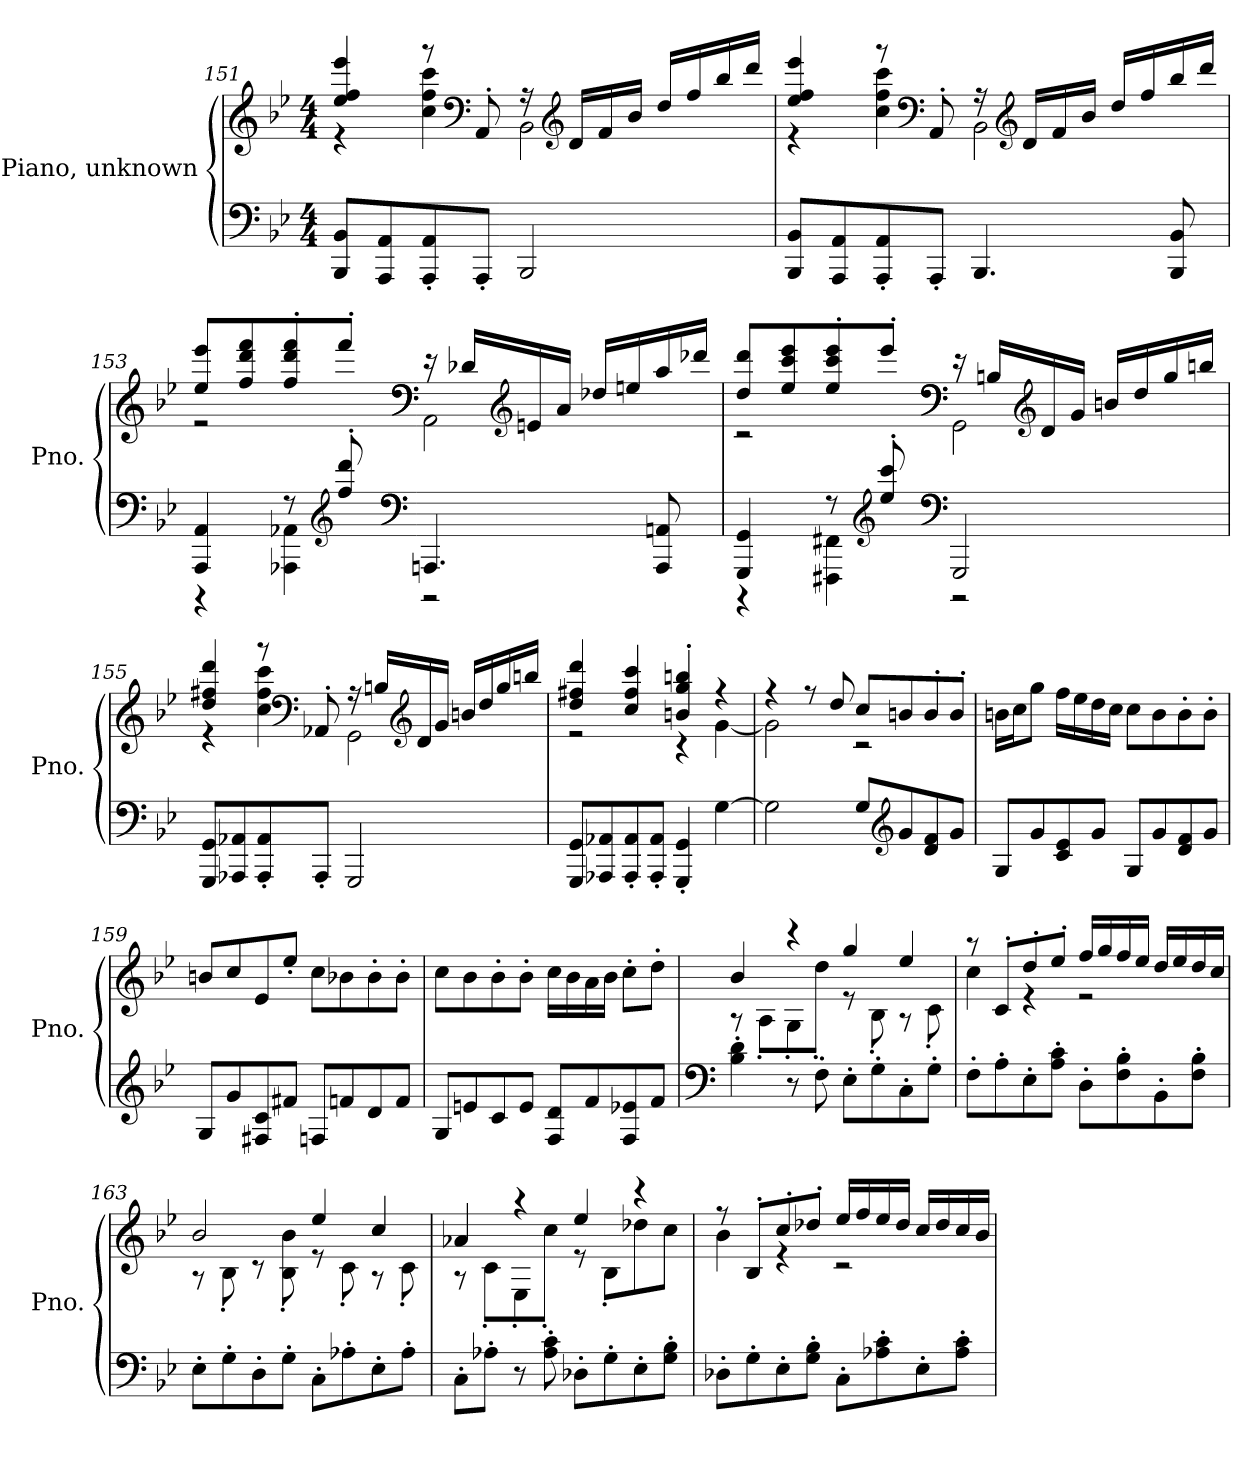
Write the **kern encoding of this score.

**kern	**kern
*part1	*part1
*staff2	*staff1
*I"Piano, unknown	*
*I'Pno.	*
*clefF4	*clefG2
*k[b-e-]	*k[b-e-]
*M4/4	*M4/4
=151	=151
*	*^
8BBB-/ 8BB-/L	4ee-/ 4ff/ 4eee-/	4r
8AAA/ 8AA/	.	.
8AAA/' 8AA/'	8r	4cc\ 4ff\ 4ccc\
*	*clefF4	*
8AAA'/J	8AA'/	.
2BBB-/	16r	2BB-\
*	*clefG2	*
.	16d/LL	.
.	16f/	.
.	16b-/JJ	.
.	16dd/LL	.
.	16ff/	.
.	16bb-/	.
.	16ddd/JJ	.
!!LO:LB:g=z	!!
=152	=152	=152
8BBB-/ 8BB-/L	4ee-/ 4ff/ 4eee-/	4r
8AAA/ 8AA/	.	.
8AAA/' 8AA/'	8r	4cc\ 4ff\ 4ccc\
*	*clefF4	*
8AAA'/J	8AA'/	.
4.BBB-/	16r	2BB-\
*	*clefG2	*
.	16d/LL	.
.	16f/	.
.	16b-/JJ	.
.	16dd/LL	.
.	16ff/	.
8BBB-/ 8BB-/	16bb-/	.
.	16ddd/JJ	.
=153	=153	=153
*^	*	*
4AAA/ 4AA/	4r	8ee-/ 8eee-/L	2r
.	.	8ff/ 8ddd/ 8fff/	.
8r	4AAA-X\ 4AA-X\	8ff/' 8ddd/' 8fff/'	.
*clefG2	*	*	*
8ff/' 8ddd/'	.	8fff'/J	.
*clefF4	*	*clefF4	*
4.AAAn/	2r	16r	2AA\
.	.	16d-X/LL	.
*	*	*clefG2	*
.	.	16en/	.
.	.	16a/JJ	.
.	.	16dd-X/LL	.
.	.	16een/	.
8AAA/ 8AAn/	.	16aa/	.
.	.	16ddd-X/JJ	.
!!LO:LB:g=z	!!
=154	=154	=154	=154
4GGG/ 4GG/	4r	8dd/ 8ddd/L	2r
.	.	8ee-/ 8ccc/ 8eee-/	.
8r	4FFF#X\ 4FF#X\	8ee-/' 8ccc/' 8eee-/'	.
*clefG2	*	*	*
8ee-/' 8ccc/'	.	8eee-'/J	.
*clefF4	*	*clefF4	*
2GGG/	2r	16r	2GG\
.	.	16Bn/LL	.
*	*	*clefG2	*
.	.	16d/	.
.	.	16g/JJ	.
.	.	16bn/LL	.
.	.	16dd/	.
.	.	16gg/	.
.	.	16bbn/JJ	.
*v	*v	*	*
=155	=155	=155
8GGG/ 8GG/L	4dd/ 4ff#X/ 4ddd/	4r
8AAA-X/ 8AA-X/	.	.
8AAA-/' 8AA-/'	8r	4cc\ 4ff#\ 4ccc\
*	*clefF4	*
8AAA-'/J	8AA-X'/	.
2GGG/	16r	2GG\
.	16Bn/LL	.
*	*clefG2	*
.	16d/	.
.	16g/JJ	.
.	16bn/LL	.
.	16dd/	.
.	16gg/	.
.	16bbn/JJ	.
!!LO:LB:g=z	!!
=156	=156	=156
8GGG/ 8GG/L	4dd/ 4ff#X/ 4ddd/	2r
8AAA-X/ 8AA-X/	.	.
8AAA-/' 8AA-/'	4cc/ 4ff#/ 4ccc/	.
8AAA-/' 8AA-/'J	.	.
4GGG/' 4GG/'	4bn/' 4gg/' 4bbn/'	4r
[4G\	4r	[4g\
=157	=157	=157
2G\]	4r	2g\]
.	8r	.
.	8dd/	.
8G/L	8cc/L	2r
*clefG2	*	*
8g/	8bn/	.
8d/ 8f/	8b'/	.
8g/J	8b'/J	.
*	*v	*v
=158	=158
8G/L	16bn\LL
.	16cc\J
8g/	8gg\J
8c/ 8e-/	16ff\LL
.	16ee-\
8g/J	16dd\
.	16cc\JJ
8G/L	8cc\L
8g/	8b\
8d/ 8f/	8b'\
8g/J	8b'\J
=159	=159
8G/L	8bn/L
8g/	8cc/
8F#X/ 8c/	8e-/
8f#X/J	8ee-'/J
8Fn/L	8cc\L
8fn/	8b-X\
8d/	8b-'\
8f/J	8b-'\J
!!LO:LB:g=z
=160	=160
8G/L	8cc\L
8en/	8b-\
8c/	8b-'\
8e/J	8b-'\J
8F/ 8d/L	16cc\LL
.	16b-\
8f/	16a\
.	16b-\JJ
8F/ 8e-X/	8cc'\L
8f/J	8dd'\J
=161	=161
*clefF4	*
*	*^
4B-\' 4d\'	4b-/	8r
.	.	8A'\L
8r	4r	8G'\
8F'\	.	8dd'\J
8E-'\L	4gg/	8r
8G'\	.	8B-'\
8C'\	4ee-/	8r
8G'\J	.	8c'\
=162	=162	=162
8F'\L	8r	4cc\
8A'\	8c'/L	.
8E-'\	8dd'/	4r
8A\' 8c\'J	8ee-'/J	.
8D'\L	16ff/LL	2r
.	16gg/	.
8F\' 8B-\'	16ff/	.
.	16ee-/JJ	.
8BB-'\	16dd/LL	.
.	16ee-/	.
8F\' 8B-\'J	16dd/	.
.	16cc/JJ	.
=163	=163	=163
8E-'\L	2b-/	8r
8G'\	.	8B-'\
8D'\	.	8r
8G'\J	.	8B-\' 8b-\'
8C'\L	4ee-/	8r
8A-X'\	.	8c'\
8E-'\	4cc/	8r
8A-'\J	.	8c'\
!!LO:PB:g=z	!!
=164	=164	=164
8C'\L	4a-X/	8r
8A-X'\J	.	8c'\L
8r	4r	8E-'\
8A-\' 8c\'	.	8cc'\J
8D-X'\L	4ee-/	8r
8G'\	.	8B-'\L
8E-'\	4r	8dd-X\
8G\' 8B-\'J	.	8cc\J
=165	=165	=165
8D-X'\L	8r	4b-\
8G'\	8B-'/L	.
8E-'\	8cc'/	4r
8G\' 8B-\'J	8dd-X'/J	.
8C'\L	16ee-/LL	2r
.	16ff/	.
8A-X\' 8c\'	16ee-/	.
.	16dd-/JJ	.
8E-'\	16cc/LL	.
.	16dd-/	.
8A-\' 8c\'J	16cc/	.
.	16b-/JJ	.
*	*v	*v
=	=
*-	*-
